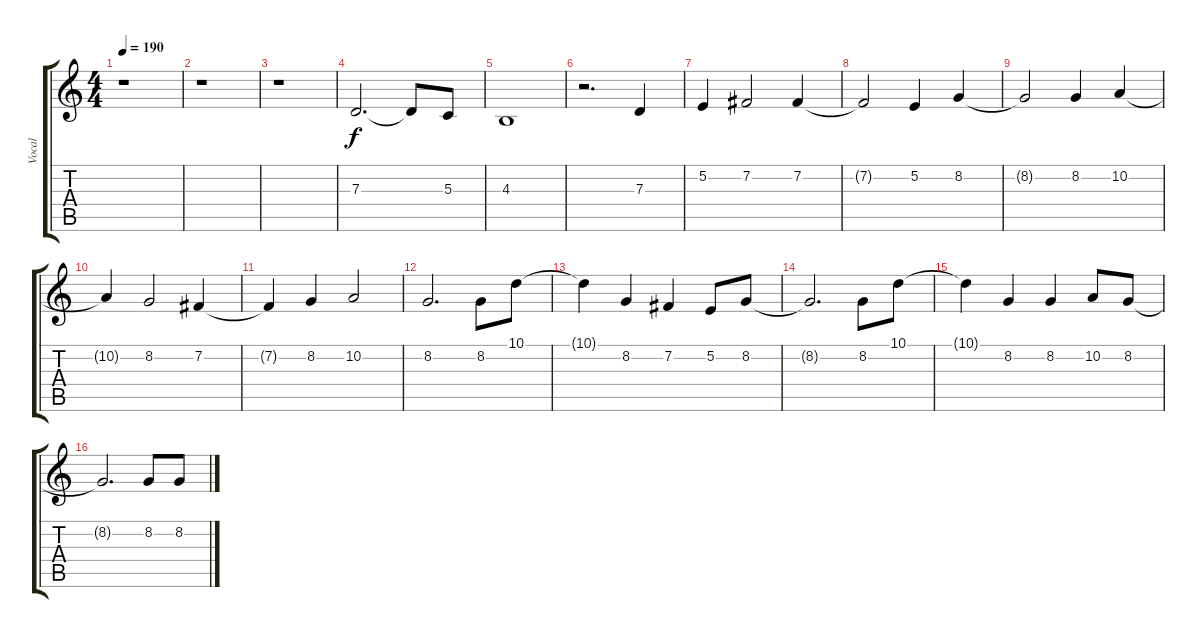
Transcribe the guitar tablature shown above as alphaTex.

\track ("Vocal" "Vocal") {instrument cello}
\staff {score tabs}
\tuning (E4 B3 G3 D3 A2 E2) {hide}
\ts (4 4)
\tempo 190
\clef g2
\ks c
r.1{dy f} |
r.1 |
r.1 |
7.3.2{d} 7.3{t}.8 5.3.8 |
4.3.1 |
r.2{d} 7.3.4 |
5.2.4 7.2.2 7.2.4 |
7.2{t}.2 5.2.4 8.2.4 |
8.2{t}.2 8.2.4 10.2.4 |
10.2{t}.4 8.2.2 7.2.4 |
7.2{t}.4 8.2.4 10.2.2 |
8.2.2{d} 8.2.8 10.1.8 |
10.1{t}.4 8.2.4 7.2.4 5.2.8 8.2.8 |
8.2{t}.2{d} 8.2.8 10.1.8 |
10.1{t}.4 8.2.4 8.2.4 10.2.8 8.2.8 |
8.2{t}.2{d} 8.2.8 8.2.8
